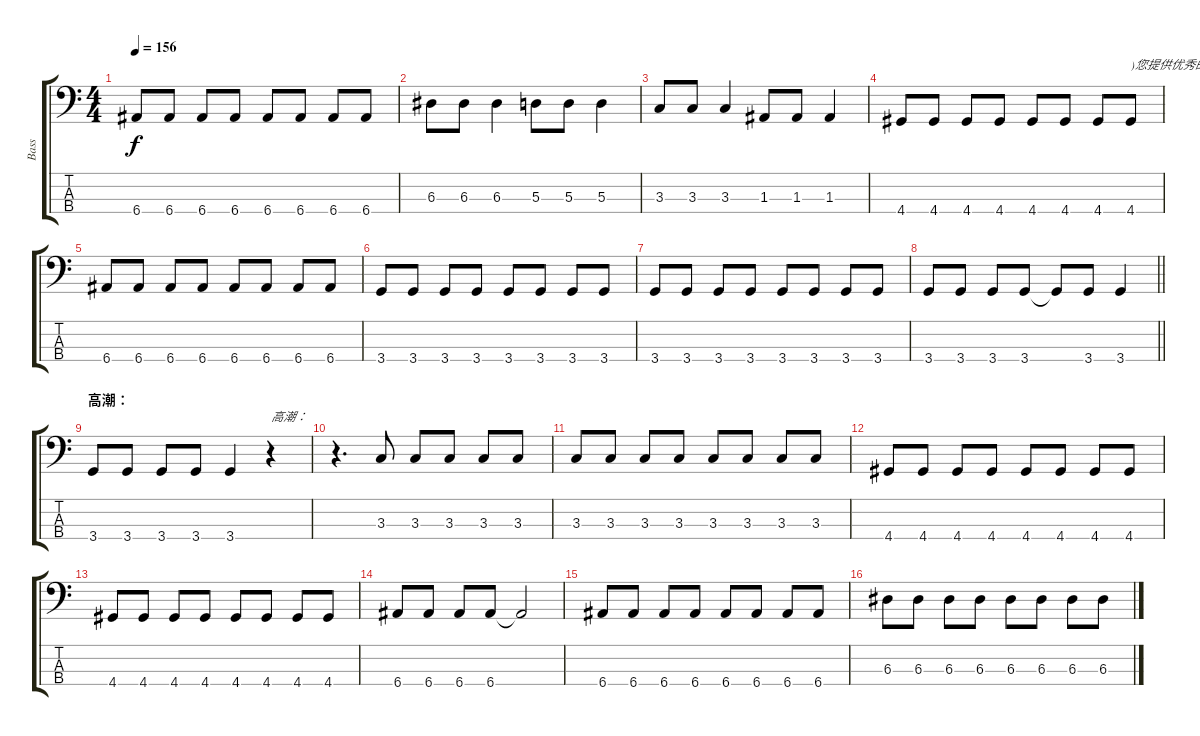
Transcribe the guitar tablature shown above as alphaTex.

\track ("Bass" "Bass") {instrument electricbassfinger}
\staff {score tabs}
\tuning (G2 D2 A1 E1) {hide}
\ts (4 4)
\tempo 156
\clef f4
\ks c
6.4.8{dy f} 6.4.8 6.4.8 6.4.8 6.4.8 6.4.8 6.4.8 6.4.8 |
6.3.8 6.3.8 6.3.4 5.3.8 5.3.8 5.3.4 |
3.3.8 3.3.8 3.3.4 1.3.8 1.3.8 1.3.4 |
4.4.8 4.4.8 4.4.8 4.4.8 4.4.8 4.4.8 4.4.8 4.4.8{txt ")您提供优秀的GTP"} |
6.4.8 6.4.8 6.4.8 6.4.8 6.4.8 6.4.8 6.4.8 6.4.8 |
3.4.8 3.4.8 3.4.8 3.4.8 3.4.8 3.4.8 3.4.8 3.4.8 |
3.4.8 3.4.8 3.4.8 3.4.8 3.4.8 3.4.8 3.4.8 3.4.8 |
\barLineRight lightlight
3.4.8 3.4.8 3.4.8 3.4.8 3.4{t}.8 3.4.8 3.4.4 |
\section ("" "高潮：")
3.4.8 3.4.8 3.4.8 3.4.8 3.4.4 r.4{txt "高潮："} |
r.4{d} 3.3.8 3.3.8 3.3.8 3.3.8 3.3.8 |
3.3.8 3.3.8 3.3.8 3.3.8 3.3.8 3.3.8 3.3.8 3.3.8 |
4.4.8 4.4.8 4.4.8 4.4.8 4.4.8 4.4.8 4.4.8 4.4.8 |
4.4.8 4.4.8 4.4.8 4.4.8 4.4.8 4.4.8 4.4.8 4.4.8 |
6.4.8 6.4.8 6.4.8 6.4.8 6.4{t}.2 |
6.4.8 6.4.8 6.4.8 6.4.8 6.4.8 6.4.8 6.4.8 6.4.8 |
6.3.8 6.3.8 6.3.8 6.3.8 6.3.8 6.3.8 6.3.8 6.3.8
